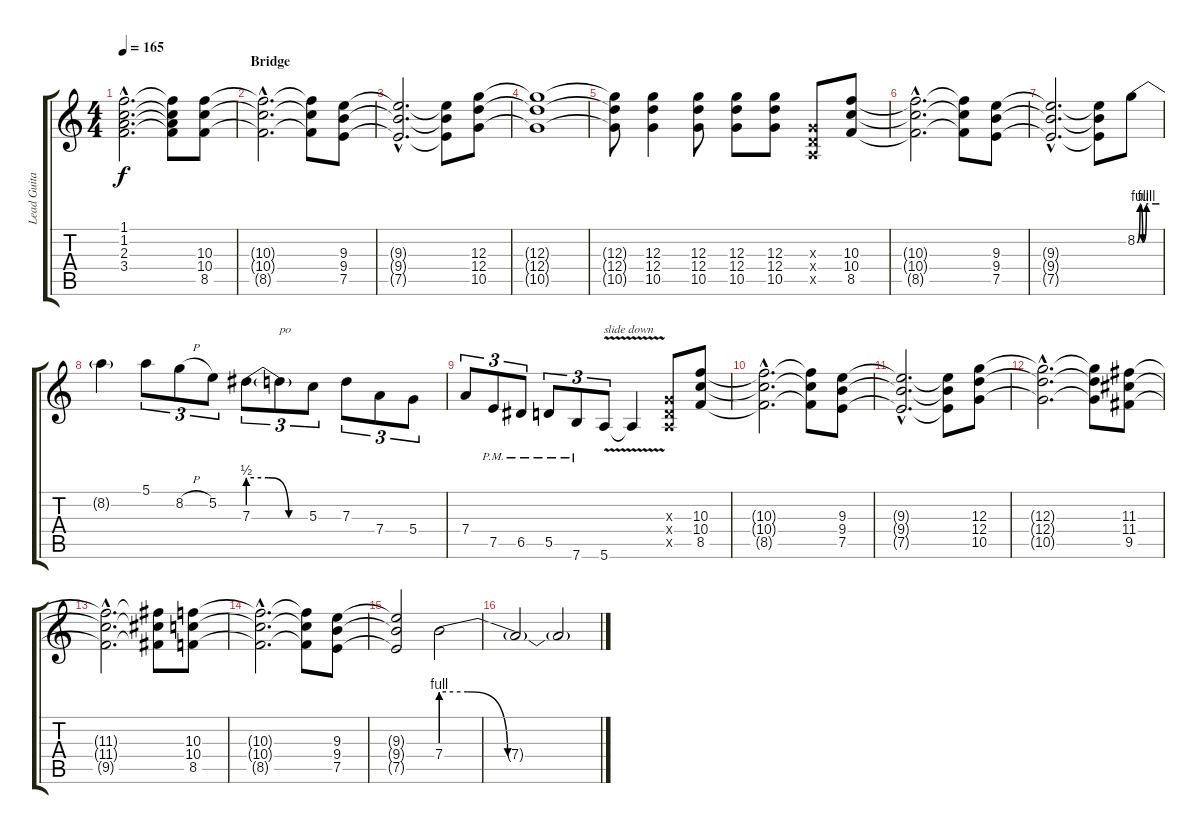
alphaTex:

\track ("Lead Guitar (Slash)" "Lead Guita") {instrument overdrivenguitar}
\staff {score tabs}
\tuning (E4 B3 G3 D3 A2 E2) {hide}
\ts (4 4)
\tempo 165
\clef g2
\ks c
(1.1{hac t} 1.2{hac t} 2.3{hac t} 3.4{hac t}).2{d dy f} (1.1{t} 1.2{t} 2.3{t} 3.4{t}).8 (10.3 10.4 8.5).8 |
\section ("" "Bridge")
(10.3{hac t} 10.4{hac t} 8.5{hac t}).2{d} (10.3{t} 10.4{t} 8.5{t}).8 (9.3 9.4 7.5).8 |
(9.3{hac t} 9.4{hac t} 7.5{hac t}).2{d} (9.3{t} 9.4{t} 7.5{t}).8 (12.3 12.4 10.5).8 |
(12.3{t} 12.4{t} 10.5{t}).1 |
(12.3{t} 12.4{t} 10.5{t}).8 (12.3 12.4 10.5).4 (12.3 12.4 10.5).8 (12.3 12.4 10.5).8 (12.3 12.4 10.5).8 (0.3{x} 0.4{x} 0.5{x}).8 (10.3 10.4 8.5).8 |
(10.3{hac t} 10.4{hac t} 8.5{hac t}).2{d} (10.3{t} 10.4{t} 8.5{t}).8 (9.3 9.4 7.5).8 |
(9.3{hac t} 9.4{hac t} 7.5{hac t}).2{d} (9.3{t} 9.4{t} 7.5{t}).8 8.2{be (custom 0 0 8 4 15 0 25 4 30 4 50 4 60 4)}.8 |
8.2{t}.4 5.1.8{tu (3 2)} 8.2{h}.8{tu (3 2)} 5.2.8{tu (3 2)} 7.3{be (custom 0 2 20 2 40 0 60 0)}.8{tu (3 2)} 7.3{t}.8{tu (3 2) txt "po"} 5.3.8{tu (3 2)} 7.3.8{tu (3 2)} 7.4.8{tu (3 2)} 5.4.8{tu (3 2)} |
7.4.8{tu (3 2)} 7.5{pm}.8{tu (3 2)} 6.5{pm}.8{tu (3 2)} 5.5{pm}.8{tu (3 2)} 7.6{pm}.8{tu (3 2)} 5.6{v}.8{tu (3 2) txt "slide down"} 5.6{t}.4 (0.3{x} 0.4{x} 0.5{x}).8 (10.3 10.4 8.5).8 |
(10.3{hac t} 10.4{hac t} 8.5{hac t}).2{d} (10.3{t} 10.4{t} 8.5{t}).8 (9.3 9.4 7.5).8 |
(9.3{hac t} 9.4{hac t} 7.5{hac t}).2{d} (9.3{t} 9.4{t} 7.5{t}).8 (12.3 12.4 10.5).8 |
(12.3{hac t} 12.4{hac t} 10.5{hac t}).2{d} (12.3{t} 12.4{t} 10.5{t}).8 (11.3 11.4 9.5).8 |
(11.3{hac t} 11.4{hac t} 9.5{hac t}).2{d} (11.3{t} 11.4{t} 9.5{t}).8 (10.3 10.4 8.5).8 |
(10.3{hac t} 10.4{hac t} 8.5{hac t}).2{d} (10.3{t} 10.4{t} 8.5{t}).8 (9.3 9.4 7.5).8 |
(9.3{t} 9.4{t} 7.5{t}).2 7.4{be (custom 0 4 10 4 25 0 30 0 40 0 60 0)}.2 |
7.4{t}.2 7.4{t}.2
